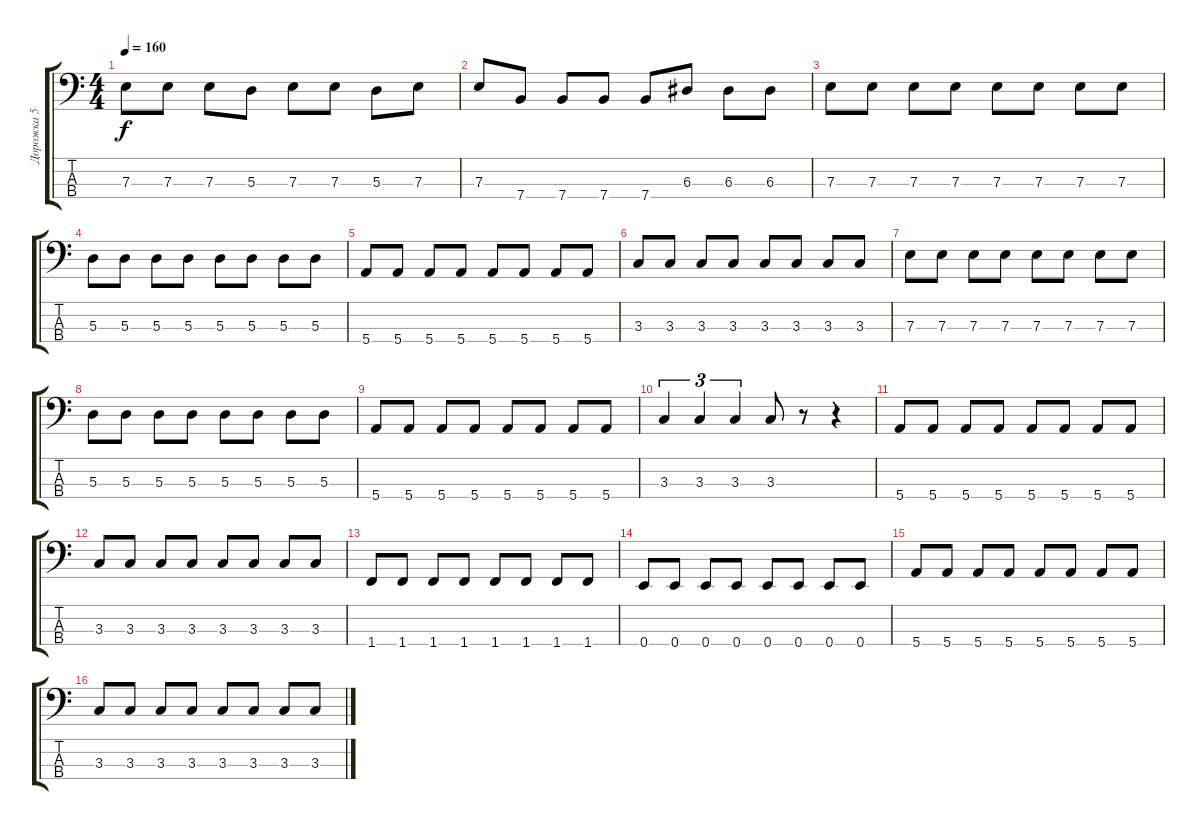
\track ("Дорожка 5" "Дорожка 5") {instrument electricbassfinger}
\staff {score tabs}
\tuning (G2 D2 A1 E1) {hide}
\ts (4 4)
\tempo 160
\clef f4
\ks c
7.3.8{dy f} 7.3.8 7.3.8 5.3.8 7.3.8 7.3.8 5.3.8 7.3.8 |
7.3.8 7.4.8 7.4.8 7.4.8 7.4.8 6.3.8 6.3.8 6.3.8 |
7.3.8 7.3.8 7.3.8 7.3.8 7.3.8 7.3.8 7.3.8 7.3.8 |
5.3.8 5.3.8 5.3.8 5.3.8 5.3.8 5.3.8 5.3.8 5.3.8 |
5.4.8 5.4.8 5.4.8 5.4.8 5.4.8 5.4.8 5.4.8 5.4.8 |
3.3.8 3.3.8 3.3.8 3.3.8 3.3.8 3.3.8 3.3.8 3.3.8 |
7.3.8 7.3.8 7.3.8 7.3.8 7.3.8 7.3.8 7.3.8 7.3.8 |
5.3.8 5.3.8 5.3.8 5.3.8 5.3.8 5.3.8 5.3.8 5.3.8 |
5.4.8 5.4.8 5.4.8 5.4.8 5.4.8 5.4.8 5.4.8 5.4.8 |
3.3.4{tu (3 2)} 3.3.4{tu (3 2)} 3.3.4{tu (3 2)} 3.3.8 r.8 r.4 |
5.4.8 5.4.8 5.4.8 5.4.8 5.4.8 5.4.8 5.4.8 5.4.8 |
3.3.8 3.3.8 3.3.8 3.3.8 3.3.8 3.3.8 3.3.8 3.3.8 |
1.4.8 1.4.8 1.4.8 1.4.8 1.4.8 1.4.8 1.4.8 1.4.8 |
0.4.8 0.4.8 0.4.8 0.4.8 0.4.8 0.4.8 0.4.8 0.4.8 |
5.4.8 5.4.8 5.4.8 5.4.8 5.4.8 5.4.8 5.4.8 5.4.8 |
3.3.8 3.3.8 3.3.8 3.3.8 3.3.8 3.3.8 3.3.8 3.3.8
